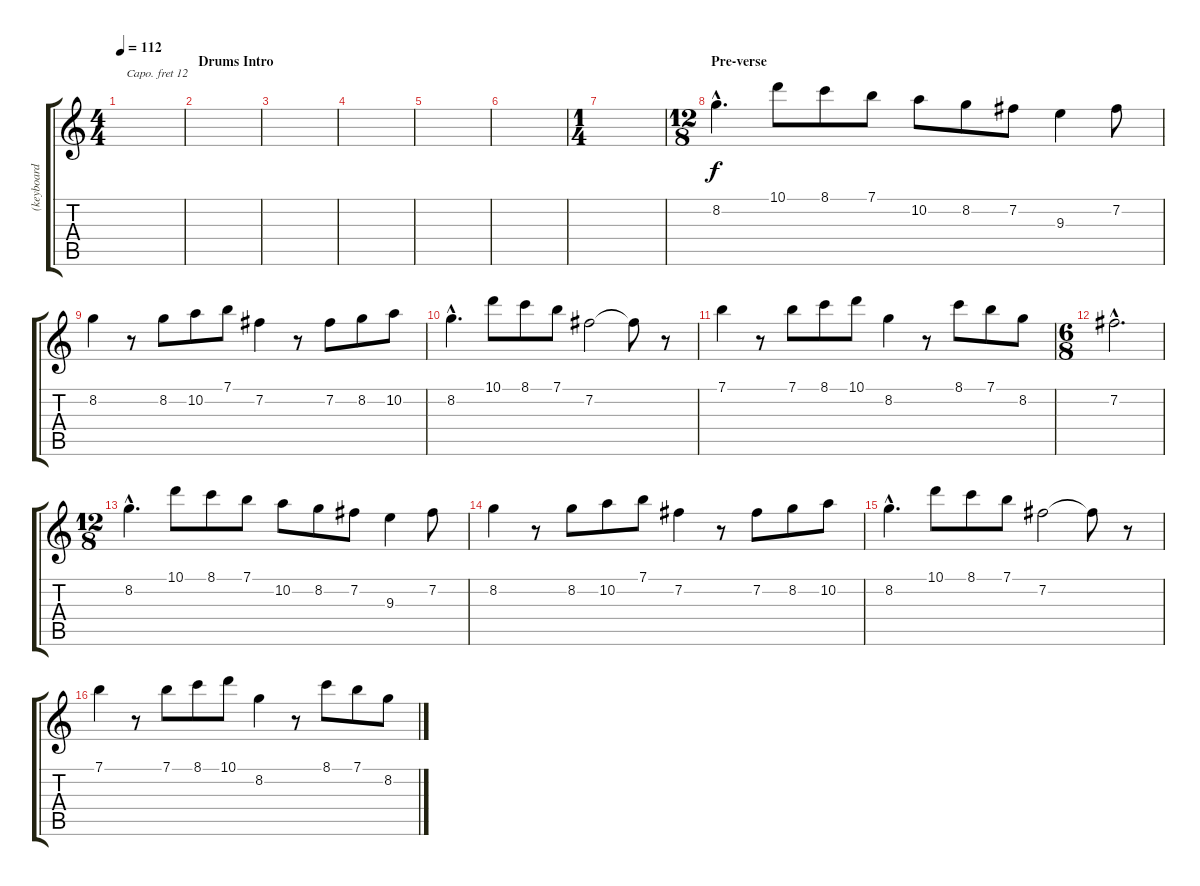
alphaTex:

\track ("(keyboard leads +1 octave overdub)" "(keyboard ") {instrument drawbarorgan}
\staff {score tabs}
\capo 12
\tuning (E4 B3 G3 D3 A2 E2) {hide}
\ts (4 4)
\tempo 112
\clef g2
\ks c
|
\section ("" "Drums Intro")
|
|
|
|
|
\ts (1 4)
|
\ts (12 8)
\section ("" "Pre-verse")
8.2{hac}.4{d} 10.1.8 8.1.8 7.1.8 10.2.8 8.2.8 7.2.8 9.3.4 7.2.8 |
8.2.4 r.8 8.2.8 10.2.8 7.1.8 7.2.4 r.8 7.2.8 8.2.8 10.2.8 |
8.2{hac}.4{d} 10.1.8 8.1.8 7.1.8 7.2.2 7.2{t}.8 r.8 |
7.1.4 r.8 7.1.8 8.1.8 10.1.8 8.2.4 r.8 8.1.8 7.1.8 8.2.8 |
\ts (6 8)
7.2{hac}.2{d} |
\ts (12 8)
8.2{hac}.4{d} 10.1.8 8.1.8 7.1.8 10.2.8 8.2.8 7.2.8 9.3.4 7.2.8 |
8.2.4 r.8 8.2.8 10.2.8 7.1.8 7.2.4 r.8 7.2.8 8.2.8 10.2.8 |
8.2{hac}.4{d} 10.1.8 8.1.8 7.1.8 7.2.2 7.2{t}.8 r.8 |
7.1.4 r.8 7.1.8 8.1.8 10.1.8 8.2.4 r.8 8.1.8 7.1.8 8.2.8
